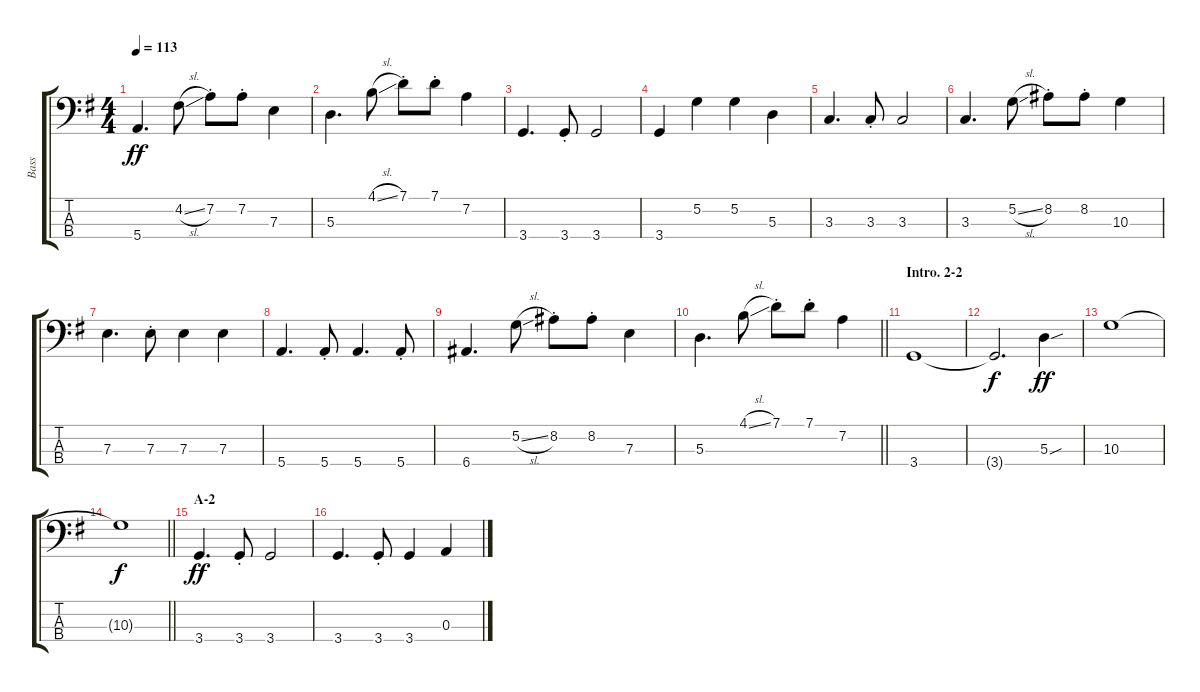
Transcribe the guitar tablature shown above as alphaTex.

\track ("Bass" "Bass") {instrument electricbasspick}
\staff {score tabs}
\tuning (G2 D2 A1 E1) {hide}
\ts (4 4)
\tempo 113
\clef f4
\ks g
5.4.4{d dy ff} 4.2{sl}.8 7.2{st}.8 7.2{st}.8 7.3.4 |
5.3.4{d} 4.1{sl}.8 7.1{st}.8 7.1{st}.8 7.2.4 |
3.4.4{d} 3.4{st}.8 3.4.2 |
3.4.4 5.2.4 5.2.4 5.3.4 |
3.3.4{d} 3.3{st}.8 3.3.2 |
3.3.4{d} 5.2{sl}.8 8.2{st}.8 8.2{st}.8 10.3.4 |
7.3.4{d} 7.3{st}.8 7.3.4 7.3.4 |
5.4.4{d} 5.4{st}.8 5.4.4{d} 5.4{st}.8 |
6.4.4{d} 5.2{sl}.8 8.2{st}.8 8.2{st}.8 7.3.4 |
\barLineRight lightlight
5.3.4{d} 4.1{sl}.8 7.1{st}.8 7.1{st}.8 7.2.4 |
\section ("" "Intro. 2-2")
3.4.1 |
3.4{t}.2{d dy f} 5.3{sou}.4{dy ff} |
10.3.1 |
\barLineRight lightlight
10.3{t}.1{dy f} |
\section ("" "A-2")
3.4.4{d dy ff} 3.4{st}.8 3.4.2 |
3.4.4{d} 3.4{st}.8 3.4.4 0.3.4
